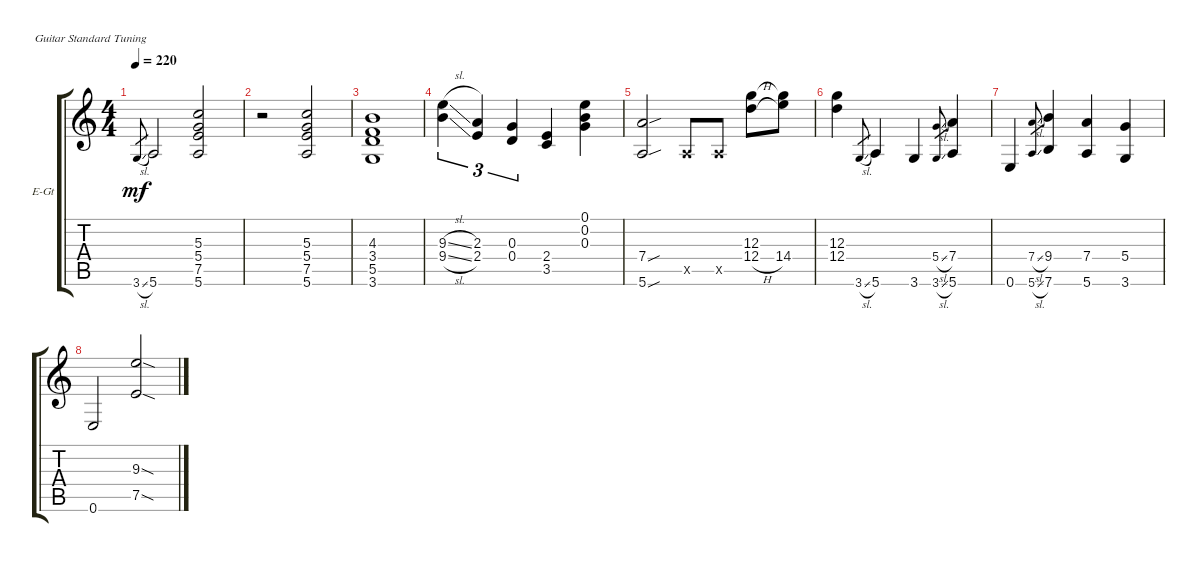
\defaultSystemsLayout 4
\bracketExtendMode groupsimilarinstruments
\firstSystemTrackNameOrientation horizontal
\otherSystemsTrackNameOrientation horizontal
\track ("Scott" "E-Gt") {instrument electricguitarclean}
\staff {score tabs}
\tuning (E4 B3 G3 D3 A2 E2)
\ts (4 4)
\tempo 220
\clef g2
\ks c
3.6{sl}.8{gr dy mf} 5.6.2 (5.6 7.5 5.4 5.3).2 |
r.2 (5.6 7.5 5.4 5.3).2 |
(3.6 5.5 3.4 4.3).1 |
(9.4{sl} 9.3{sl}).4{tu (3 2)} (2.3 2.4).4{tu (3 2)} (0.3 0.4).4{tu (3 2)} (3.5 2.4).4 (0.1 0.2 0.3).4 |
(5.6{sou} 7.4{sou}).2 0.5{x}.8 0.5{x}.8 (12.4{h} 12.3).8 (14.4 12.3{t}).8 |
(12.4 12.3).4 3.6{sl}.8{gr} 5.6.4 3.6.4 (3.6{sl} 5.4{sl}).8{gr} (5.6 7.4).4 |
0.6.4 (5.6{sl} 7.4{sl}).8{gr} (7.6 9.4).4 (5.6 7.4).4 (3.6 5.4).4 |
0.6.2 (7.5{sod} 9.3{sod}).2
